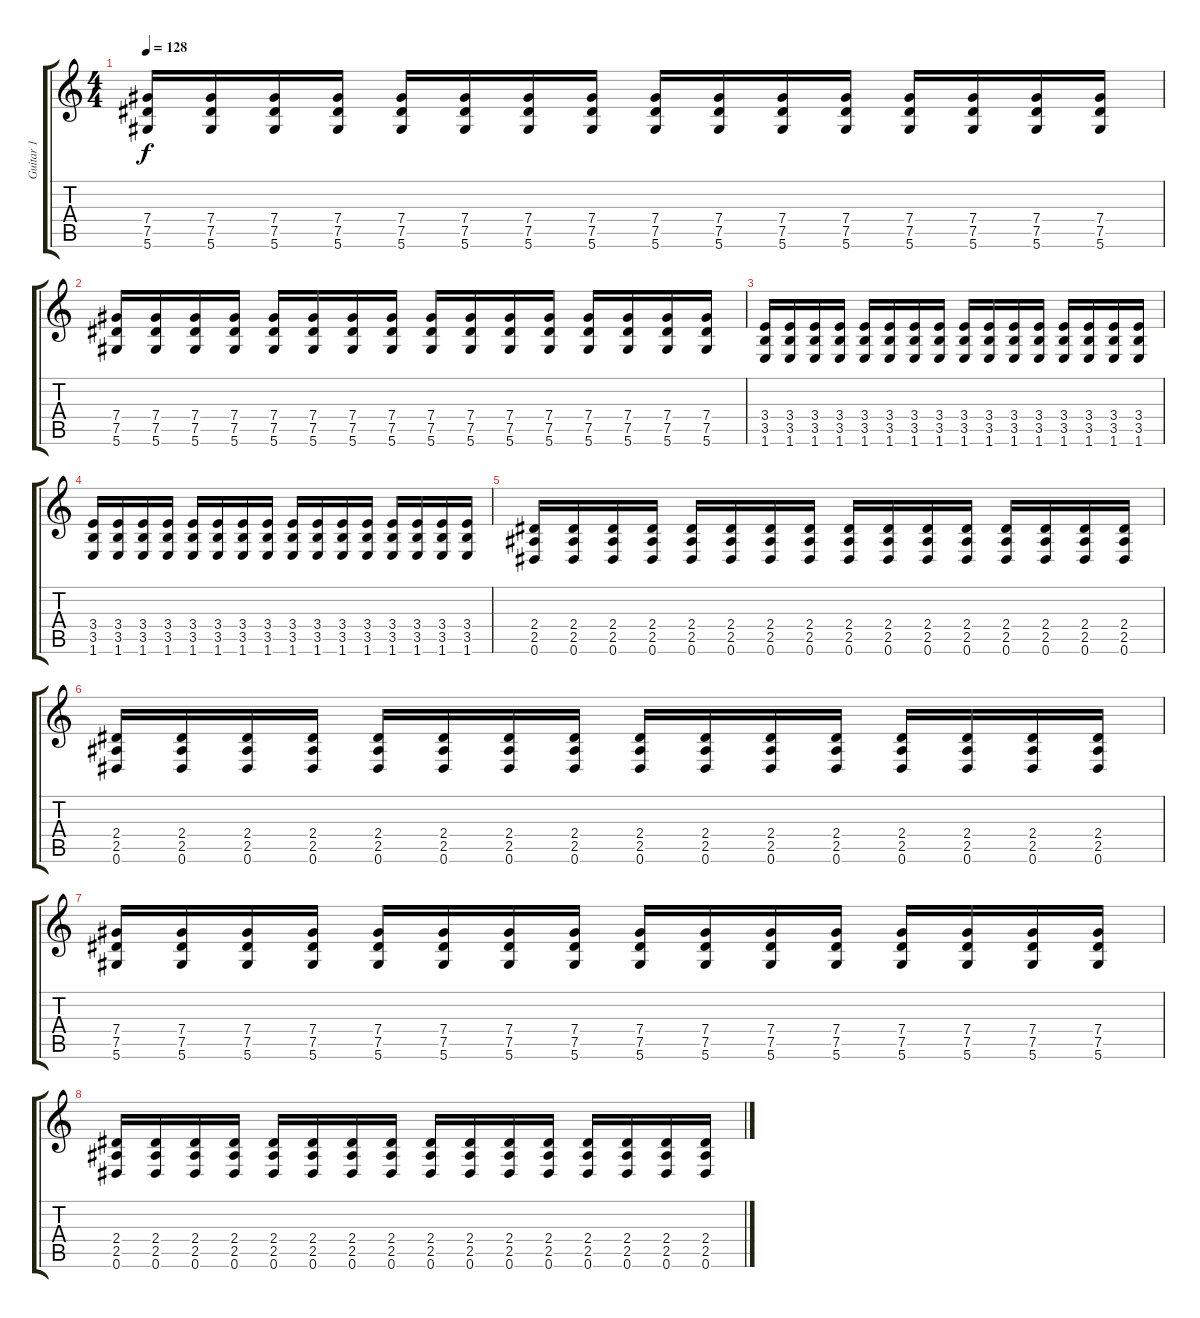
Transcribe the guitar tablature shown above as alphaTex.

\track ("Guitar 1" "Guitar 1") {instrument distortionguitar}
\staff {score tabs}
\tuning (Eb4 Bb3 Gb3 Db3 Ab2 Eb2) {hide}
\ts (4 4)
\tempo 128
\clef g2
\ks c
(7.4 7.5 5.6).16{dy f} (7.4 7.5 5.6).16 (7.4 7.5 5.6).16 (7.4 7.5 5.6).16 (7.4 7.5 5.6).16 (7.4 7.5 5.6).16 (7.4 7.5 5.6).16 (7.4 7.5 5.6).16 (7.4 7.5 5.6).16 (7.4 7.5 5.6).16 (7.4 7.5 5.6).16 (7.4 7.5 5.6).16 (7.4 7.5 5.6).16 (7.4 7.5 5.6).16 (7.4 7.5 5.6).16 (7.4 7.5 5.6).16 |
(7.4 7.5 5.6).16 (7.4 7.5 5.6).16 (7.4 7.5 5.6).16 (7.4 7.5 5.6).16 (7.4 7.5 5.6).16 (7.4 7.5 5.6).16 (7.4 7.5 5.6).16 (7.4 7.5 5.6).16 (7.4 7.5 5.6).16 (7.4 7.5 5.6).16 (7.4 7.5 5.6).16 (7.4 7.5 5.6).16 (7.4 7.5 5.6).16 (7.4 7.5 5.6).16 (7.4 7.5 5.6).16 (7.4 7.5 5.6).16 |
(3.4 3.5 1.6).16 (3.4 3.5 1.6).16 (3.4 3.5 1.6).16 (3.4 3.5 1.6).16 (3.4 3.5 1.6).16 (3.4 3.5 1.6).16 (3.4 3.5 1.6).16 (3.4 3.5 1.6).16 (3.4 3.5 1.6).16 (3.4 3.5 1.6).16 (3.4 3.5 1.6).16 (3.4 3.5 1.6).16 (3.4 3.5 1.6).16 (3.4 3.5 1.6).16 (3.4 3.5 1.6).16 (3.4 3.5 1.6).16 |
(3.4 3.5 1.6).16 (3.4 3.5 1.6).16 (3.4 3.5 1.6).16 (3.4 3.5 1.6).16 (3.4 3.5 1.6).16 (3.4 3.5 1.6).16 (3.4 3.5 1.6).16 (3.4 3.5 1.6).16 (3.4 3.5 1.6).16 (3.4 3.5 1.6).16 (3.4 3.5 1.6).16 (3.4 3.5 1.6).16 (3.4 3.5 1.6).16 (3.4 3.5 1.6).16 (3.4 3.5 1.6).16 (3.4 3.5 1.6).16 |
(2.4 2.5 0.6).16 (2.4 2.5 0.6).16 (2.4 2.5 0.6).16 (2.4 2.5 0.6).16 (2.4 2.5 0.6).16 (2.4 2.5 0.6).16 (2.4 2.5 0.6).16 (2.4 2.5 0.6).16 (2.4 2.5 0.6).16 (2.4 2.5 0.6).16 (2.4 2.5 0.6).16 (2.4 2.5 0.6).16 (2.4 2.5 0.6).16 (2.4 2.5 0.6).16 (2.4 2.5 0.6).16 (2.4 2.5 0.6).16 |
(2.4 2.5 0.6).16 (2.4 2.5 0.6).16 (2.4 2.5 0.6).16 (2.4 2.5 0.6).16 (2.4 2.5 0.6).16 (2.4 2.5 0.6).16 (2.4 2.5 0.6).16 (2.4 2.5 0.6).16 (2.4 2.5 0.6).16 (2.4 2.5 0.6).16 (2.4 2.5 0.6).16 (2.4 2.5 0.6).16 (2.4 2.5 0.6).16 (2.4 2.5 0.6).16 (2.4 2.5 0.6).16 (2.4 2.5 0.6).16 |
(7.4 7.5 5.6).16 (7.4 7.5 5.6).16 (7.4 7.5 5.6).16 (7.4 7.5 5.6).16 (7.4 7.5 5.6).16 (7.4 7.5 5.6).16 (7.4 7.5 5.6).16 (7.4 7.5 5.6).16 (7.4 7.5 5.6).16 (7.4 7.5 5.6).16 (7.4 7.5 5.6).16 (7.4 7.5 5.6).16 (7.4 7.5 5.6).16 (7.4 7.5 5.6).16 (7.4 7.5 5.6).16 (7.4 7.5 5.6).16 |
(2.4 2.5 0.6).16 (2.4 2.5 0.6).16 (2.4 2.5 0.6).16 (2.4 2.5 0.6).16 (2.4 2.5 0.6).16 (2.4 2.5 0.6).16 (2.4 2.5 0.6).16 (2.4 2.5 0.6).16 (2.4 2.5 0.6).16 (2.4 2.5 0.6).16 (2.4 2.5 0.6).16 (2.4 2.5 0.6).16 (2.4 2.5 0.6).16 (2.4 2.5 0.6).16 (2.4 2.5 0.6).16 (2.4 2.5 0.6).16
